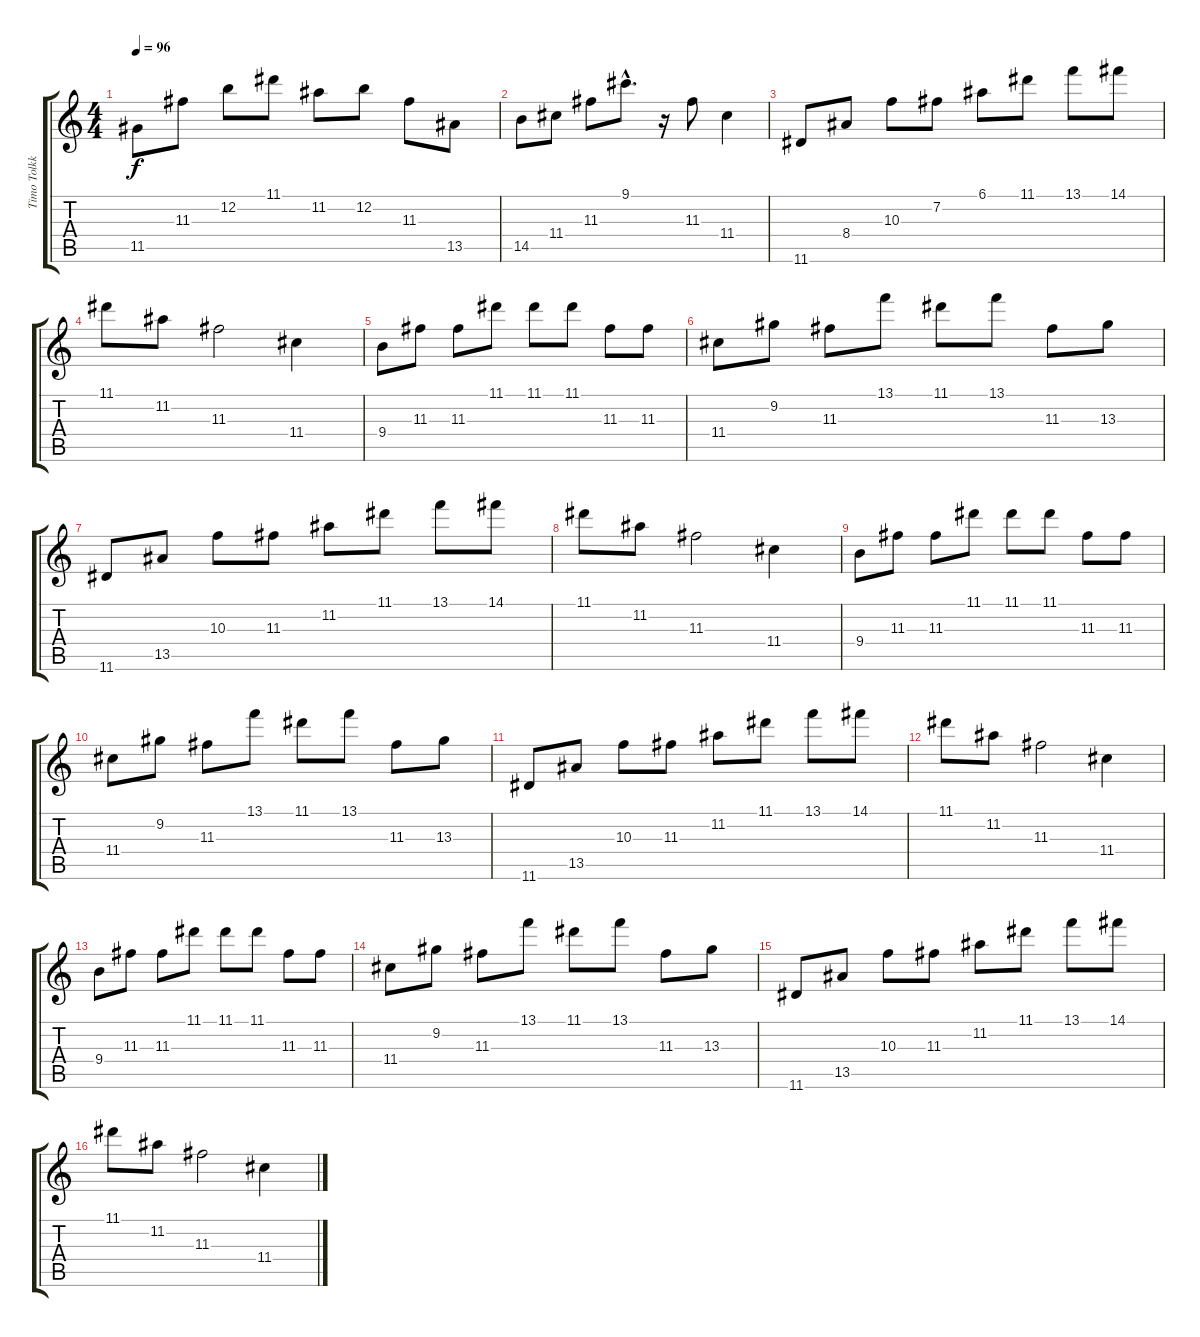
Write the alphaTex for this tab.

\track ("Timo Tolkki" "Timo Tolkk") {instrument acousticguitarnylon}
\staff {score tabs}
\tuning (E4 B3 G3 D3 A2 E2) {hide}
\ts (4 4)
\tempo 96
\clef g2
\ks c
11.5.8{dy f} 11.3.8 12.2.8 11.1.8 11.2.8 12.2.8 11.3.8 13.5.8 |
14.5.8 11.4.8 11.3.8 9.1{hac}.8{d} r.16 11.3.8 11.4.4 |
11.6.8 8.4.8 10.3.8 7.2.8 6.1.8 11.1.8 13.1.8 14.1.8 |
11.1.8 11.2.8 11.3.2 11.4.4 |
9.4.8 11.3.8 11.3.8 11.1.8 11.1.8 11.1.8 11.3.8 11.3.8 |
11.4.8 9.2.8 11.3.8 13.1.8 11.1.8 13.1.8 11.3.8 13.3.8 |
11.6.8 13.5.8 10.3.8 11.3.8 11.2.8 11.1.8 13.1.8 14.1.8 |
11.1.8 11.2.8 11.3.2 11.4.4 |
9.4.8 11.3.8 11.3.8 11.1.8 11.1.8 11.1.8 11.3.8 11.3.8 |
11.4.8 9.2.8 11.3.8 13.1.8 11.1.8 13.1.8 11.3.8 13.3.8 |
11.6.8 13.5.8 10.3.8 11.3.8 11.2.8 11.1.8 13.1.8 14.1.8 |
11.1.8 11.2.8 11.3.2 11.4.4 |
9.4.8 11.3.8 11.3.8 11.1.8 11.1.8 11.1.8 11.3.8 11.3.8 |
11.4.8 9.2.8 11.3.8 13.1.8 11.1.8 13.1.8 11.3.8 13.3.8 |
11.6.8 13.5.8 10.3.8 11.3.8 11.2.8 11.1.8 13.1.8 14.1.8 |
11.1.8 11.2.8 11.3.2 11.4.4
